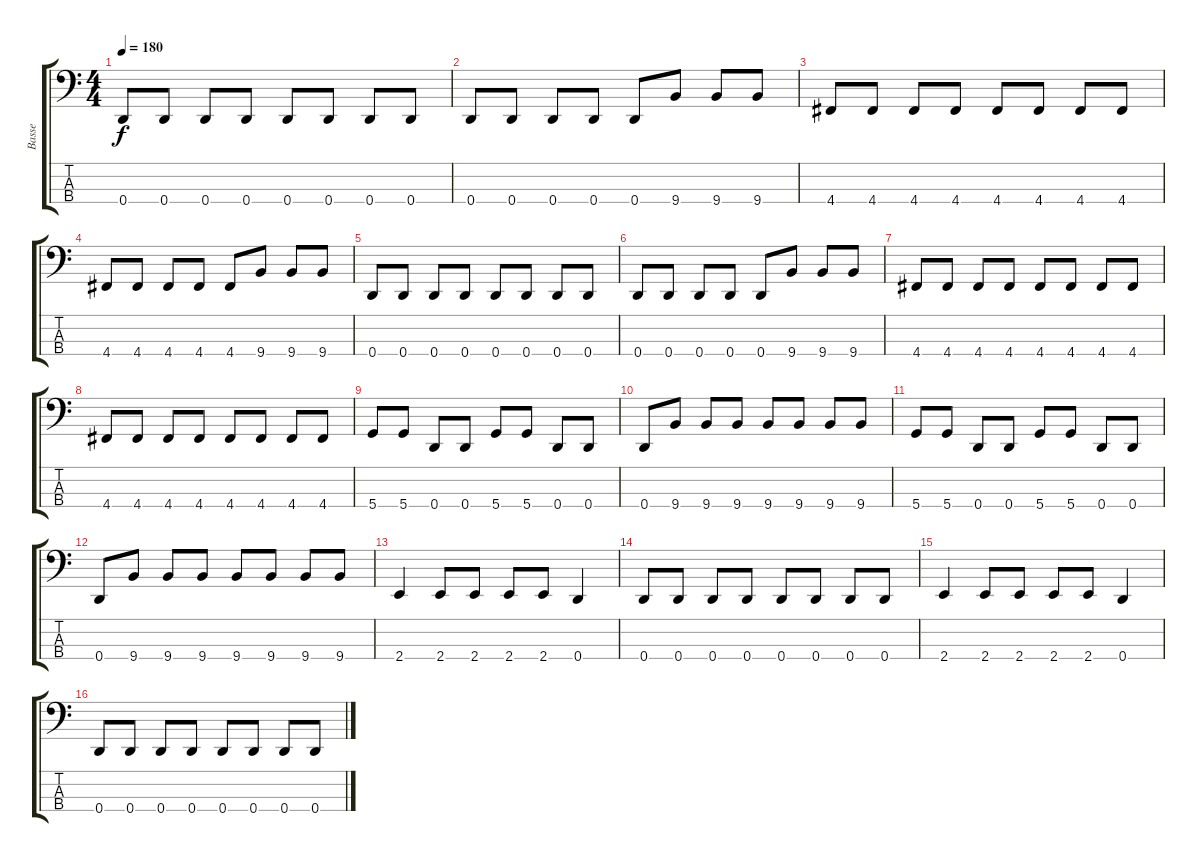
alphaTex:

\track ("Basse" "Basse") {instrument electricbasspick}
\staff {score tabs}
\tuning (G2 D2 A1 D1) {hide}
\ts (4 4)
\tempo 180
\clef f4
\ks c
0.4.8{dy f} 0.4.8 0.4.8 0.4.8 0.4.8 0.4.8 0.4.8 0.4.8 |
0.4.8 0.4.8 0.4.8 0.4.8 0.4.8 9.4.8 9.4.8 9.4.8 |
4.4.8 4.4.8 4.4.8 4.4.8 4.4.8 4.4.8 4.4.8 4.4.8 |
4.4.8 4.4.8 4.4.8 4.4.8 4.4.8 9.4.8 9.4.8 9.4.8 |
0.4.8 0.4.8 0.4.8 0.4.8 0.4.8 0.4.8 0.4.8 0.4.8 |
0.4.8 0.4.8 0.4.8 0.4.8 0.4.8 9.4.8 9.4.8 9.4.8 |
4.4.8 4.4.8 4.4.8 4.4.8 4.4.8 4.4.8 4.4.8 4.4.8 |
4.4.8 4.4.8 4.4.8 4.4.8 4.4.8 4.4.8 4.4.8 4.4.8 |
5.4.8 5.4.8 0.4.8 0.4.8 5.4.8 5.4.8 0.4.8 0.4.8 |
0.4.8 9.4.8 9.4.8 9.4.8 9.4.8 9.4.8 9.4.8 9.4.8 |
5.4.8 5.4.8 0.4.8 0.4.8 5.4.8 5.4.8 0.4.8 0.4.8 |
0.4.8 9.4.8 9.4.8 9.4.8 9.4.8 9.4.8 9.4.8 9.4.8 |
2.4.4 2.4.8 2.4.8 2.4.8 2.4.8 0.4.4 |
0.4.8 0.4.8 0.4.8 0.4.8 0.4.8 0.4.8 0.4.8 0.4.8 |
2.4.4 2.4.8 2.4.8 2.4.8 2.4.8 0.4.4 |
0.4.8 0.4.8 0.4.8 0.4.8 0.4.8 0.4.8 0.4.8 0.4.8
